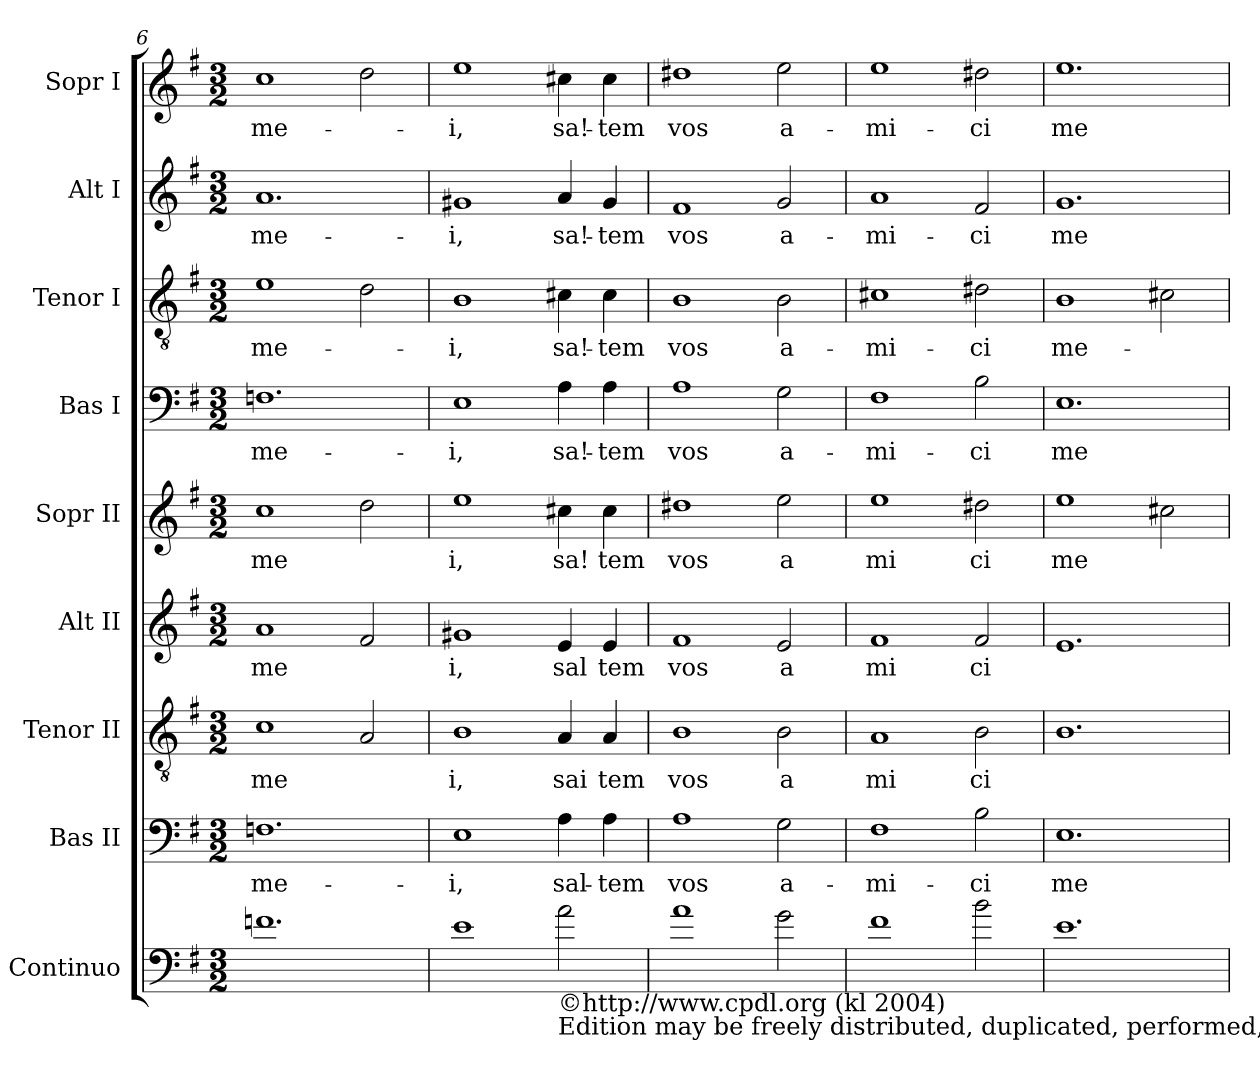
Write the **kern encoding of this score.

**kern	**kern	**text	**kern	**text	**kern	**text	**kern	**text	**kern	**text	**kern	**text	**kern	**text	**kern	**text
*part9	*part8	*part8	*part7	*part7	*part6	*part6	*part5	*part5	*part4	*part4	*part3	*part3	*part2	*part2	*part1	*part1
*staff9	*staff8	*staff8	*staff7	*staff7	*staff6	*staff6	*staff5	*staff5	*staff4	*staff4	*staff3	*staff3	*staff2	*staff2	*staff1	*staff1
*I"Continuo	*I"Bas II	*	*I"Tenor II	*	*I"Alt II	*	*I"Sopr II	*	*I"Bas I	*	*I"Tenor I	*	*I"Alt I	*	*I"Sopr I	*
*	*I'B II	*	*I'T II	*	*I'A II	*	*I'S II	*	*I'B I	*	*I'T I	*	*I'A I	*	*I'S I	*
!!LO:LB:g=z
*clefF4	*clefF4	*	*clefGv2	*	*clefG2	*	*clefG2	*	*clefF4	*	*clefGv2	*	*clefG2	*	*clefG2	*
*ITrd7c12	*	*	*	*	*	*	*	*	*	*	*	*	*	*	*	*
*k[f#]	*k[f#]	*	*k[f#]	*	*k[f#]	*	*k[f#]	*	*k[f#]	*	*k[f#]	*	*k[f#]	*	*k[f#]	*
*G:	*G:	*	*G:	*	*G:	*	*G:	*	*G:	*	*G:	*	*G:	*	*G:	*
*M3/2	*M3/2	*	*M3/2	*	*M3/2	*	*M3/2	*	*M3/2	*	*M3/2	*	*M3/2	*	*M3/2	*
=6	=6	=6	=6	=6	=6	=6	=6	=6	=6	=6	=6	=6	=6	=6	=6	=6
!	!	!LO:LY:b	!	!LO:LY:b	!	!LO:LY:b	!	!LO:LY:b	!	!LO:LY:b	!	!LO:LY:b	!	!LO:LY:b	!	!LO:LY:b
1.Fn	1.Fn	me-	1c	me	1a	me	1cc	me	1.Fn	me-	1e	me-	1.a	me-	1cc	me-
.	.	.	2A/	.	2f#/	.	2dd\	.	.	.	2d\	.	.	.	2dd\	.
=7	=7	=7	=7	=7	=7	=7	=7	=7	=7	=7	=7	=7	=7	=7	=7	=7
!	!	!LO:LY:b	!	!LO:LY:b	!	!LO:LY:b	!	!LO:LY:b	!	!LO:LY:b	!	!LO:LY:b	!	!LO:LY:b	!	!LO:LY:b
1E	1E	-i,	1B	i,	1g#X	i,	1ee	i,	1E	-i,	1B	-i,	1g#X	-i,	1ee	-i,
!LO:TX:b:t=©http&colon;//www.cpdl.org (kl 2004) \nEdition may be freely distributed, duplicated, performed, or recorded.	!	!	!	!	!	!	!	!	!	!	!	!	!	!	!	!
!	!	!LO:LY:b	!	!LO:LY:b	!	!LO:LY:b	!	!LO:LY:b	!	!LO:LY:b	!	!LO:LY:b	!	!LO:LY:b	!	!LO:LY:b
2A\	4A\	sal-	4A/	sai	4e/	sal	4cc#X\	sa!	4A\	sa!-	4c#X\	sa!-	4a/	sa!-	4cc#X\	sa!-
!	!	!LO:LY:b	!	!LO:LY:b	!	!LO:LY:b	!	!LO:LY:b	!	!LO:LY:b	!	!LO:LY:b	!	!LO:LY:b	!	!LO:LY:b
.	4A\	-tem	4A/	tem	4e/	tem	4cc#\	tem	4A\	-tem	4c#\	-tem	4g#/	-tem	4cc#\	-tem
=8	=8	=8	=8	=8	=8	=8	=8	=8	=8	=8	=8	=8	=8	=8	=8	=8
!	!	!LO:LY:b	!	!LO:LY:b	!	!LO:LY:b	!	!LO:LY:b	!	!LO:LY:b	!	!LO:LY:b	!	!LO:LY:b	!	!LO:LY:b
1A	1A	vos	1B	vos	1f#	vos	1dd#X	vos	1A	vos	1B	vos	1f#	vos	1dd#X	vos
!	!	!LO:LY:b	!	!LO:LY:b	!	!LO:LY:b	!	!LO:LY:b	!	!LO:LY:b	!	!LO:LY:b	!	!LO:LY:b	!	!LO:LY:b
2G\	2G\	a-	2B\	a	2e/	a	2ee\	a	2G\	a-	2B\	a-	2g/	a-	2ee\	a-
=9	=9	=9	=9	=9	=9	=9	=9	=9	=9	=9	=9	=9	=9	=9	=9	=9
!	!	!LO:LY:b	!	!LO:LY:b	!	!LO:LY:b	!	!LO:LY:b	!	!LO:LY:b	!	!LO:LY:b	!	!LO:LY:b	!	!LO:LY:b
1F#	1F#	-mi-	1A	mi	1f#	mi	1ee	mi	1F#	-mi-	1c#X	-mi-	1a	-mi-	1ee	-mi-
!	!	!LO:LY:b	!	!LO:LY:b	!	!LO:LY:b	!	!LO:LY:b	!	!LO:LY:b	!	!LO:LY:b	!	!LO:LY:b	!	!LO:LY:b
2B\	2B\	-ci	2B\	ci	2f#/	ci	2dd#X\	ci	2B\	-ci	2d#X\	-ci	2f#/	-ci	2dd#X\	-ci
=10	=10	=10	=10	=10	=10	=10	=10	=10	=10	=10	=10	=10	=10	=10	=10	=10
!	!	!LO:LY:b	!	!	!	!	!	!LO:LY:b	!	!LO:LY:b	!	!LO:LY:b	!	!LO:LY:b	!	!LO:LY:b
1.E	1.E	me-	1.B	.	1.e	.	1ee	me	1.E	me-	1B	me-	1.g	me-	1.ee	me-
.	.	.	.	.	.	.	2cc#X\	.	.	.	2c#X\	.	.	.	.	.
=	=	=	=	=	=	=	=	=	=	=	=	=	=	=	=	=
*-	*-	*-	*-	*-	*-	*-	*-	*-	*-	*-	*-	*-	*-	*-	*-	*-
